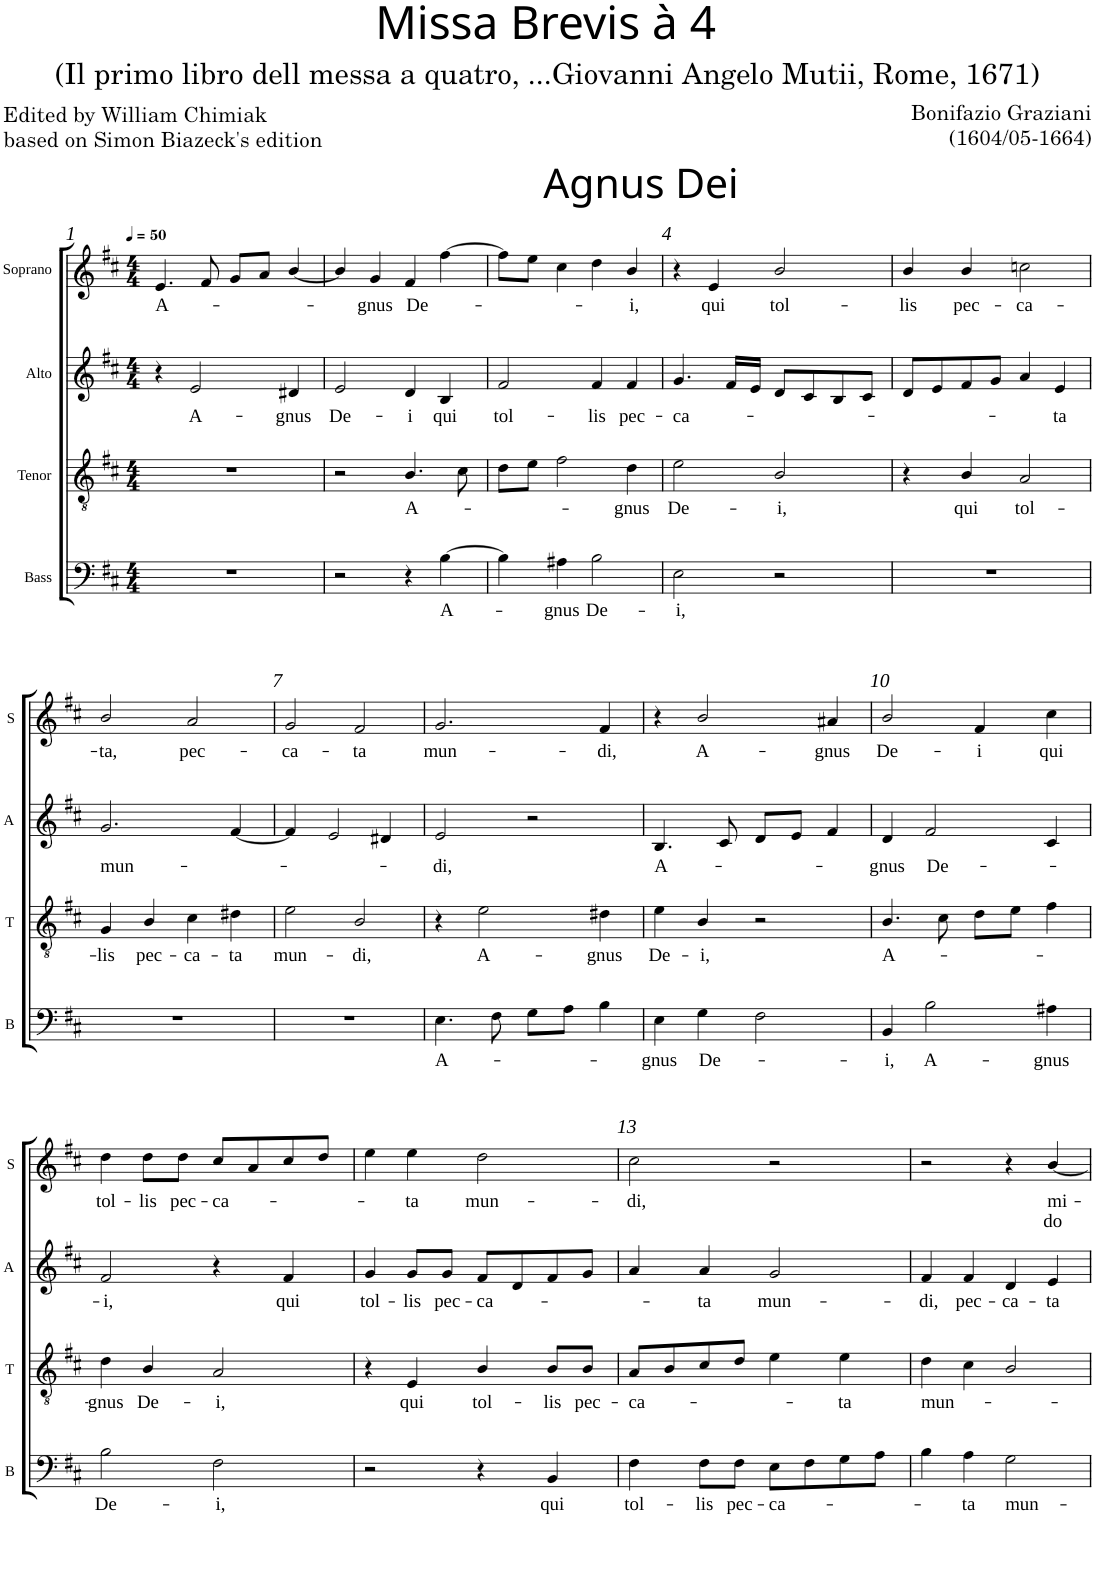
**kern	**text	**kern	**text	**kern	**text	**kern	**text	**text
*part4	*part4	*part3	*part3	*part2	*part2	*part1	*part1	*part1
*staff4	*staff4	*staff3	*staff3	*staff2	*staff2	*staff1	*staff1	*staff1
*I"Bass	*	*I"Tenor	*	*I"Alto	*	*I"Soprano	*	*
*I'B	*	*I'T	*	*I'A	*	*I'S	*	*
*clefF4	*	*clefGv2	*	*clefG2	*	*clefG2	*	*
*k[f#c#]	*	*k[f#c#]	*	*k[f#c#]	*	*k[f#c#]	*	*
*M4/4	*	*M4/4	*	*M4/4	*	*M4/4	*	*
*MM50	*	*MM50	*	*MM50	*	*MM50	*	*
=1	=1	=1	=1	=1	=1	=1	=1	=1
!	!	!	!	!	!	!	!LO:LY:b	!
1r	.	1r	.	4r	.	4.e/	A-	.
!	!	!	!	!	!LO:LY:b	!	!	!
.	.	.	.	2e/	A-	.	.	.
.	.	.	.	.	.	8f#/	.	.
.	.	.	.	.	.	8g/L	.	.
.	.	.	.	.	.	8a/J	.	.
!	!	!	!	!	!LO:LY:b	!	!	!
.	.	.	.	4d#X/	-gnus	[<4b/	.	.
=2	=2	=2	=2	=2	=2	=2	=2	=2
!	!	!	!	!	!LO:LY:b	!	!	!
2r	.	2r	.	2e/	De-	4b/]	.	.
!	!	!	!	!	!	!	!LO:LY:b	!
.	.	.	.	.	.	4g/	-gnus	.
!	!	!	!LO:LY:b	!	!LO:LY:b	!	!LO:LY:b	!
4r	.	4.B/	A-	4d/	-i	4f#/	De-	.
!	!LO:LY:b	!	!	!	!LO:LY:b	!	!	!
[>4B\	A-	.	.	4B/	qui	[>4ff#\	.	.
.	.	8c#\	.	.	.	.	.	.
=3	=3	=3	=3	=3	=3	=3	=3	=3
!	!	!	!	!	!LO:LY:b	!	!	!
4B\]	.	8d\L	.	2f#/	tol-	8ff#\L]	.	.
.	.	8e\J	.	.	.	8ee\J	.	.
!	!	!	!	!	!	!LO:TX:a:t=Agnus Dei	!	!
!	!LO:LY:b	!	!	!	!	!	!	!
4A#X\	-gnus	2f#\	.	.	.	4cc#\	.	.
!	!LO:LY:b	!	!	!	!LO:LY:b	!	!	!
2B\	De-	.	.	4f#/	-lis	4dd\	.	.
!	!	!	!LO:LY:b	!	!LO:LY:b	!	!LO:LY:b	!
.	.	4d\	-gnus	4f#/	pec-	4b/	-i,	.
=4	=4	=4	=4	=4	=4	=4	=4	=4
!	!LO:LY:b	!	!LO:LY:b	!	!LO:LY:b	!	!	!
2E\	-i,	2e\	De-	4.g/	-ca-	4r	.	.
!	!	!	!	!	!	!	!LO:LY:b	!
.	.	.	.	.	.	4e/	qui	.
.	.	.	.	16f#/LL	.	.	.	.
.	.	.	.	16e/JJ	.	.	.	.
!	!	!	!LO:LY:b	!	!	!	!LO:LY:b	!
2r	.	2B/	-i,	8d/L	.	2b/	tol-	.
.	.	.	.	8c#/	.	.	.	.
.	.	.	.	8B/	.	.	.	.
.	.	.	.	8c#/J	.	.	.	.
=5	=5	=5	=5	=5	=5	=5	=5	=5
!	!	!	!	!	!	!	!LO:LY:b	!
1r	.	4r	.	8d/L	.	4b/	-lis	.
.	.	.	.	8e/	.	.	.	.
!	!	!	!LO:LY:b	!	!	!	!LO:LY:b	!
.	.	4B/	qui	8f#/	.	4b/	pec-	.
.	.	.	.	8g/J	.	.	.	.
!	!	!	!LO:LY:b	!	!	!	!LO:LY:b	!
.	.	2A/	tol-	4a/	.	2ccn\	-ca-	.
!	!	!	!	!	!LO:LY:b	!	!	!
.	.	.	.	4e/	-ta	.	.	.
!!LO:LB:g=z
=6	=6	=6	=6	=6	=6	=6	=6	=6
!	!	!	!LO:LY:b	!	!LO:LY:b	!	!LO:LY:b	!
1r	.	4G/	-lis	2.g/	mun-	2b/	-ta,	.
!	!	!	!LO:LY:b	!	!	!	!	!
.	.	4B/	pec-	.	.	.	.	.
!	!	!	!LO:LY:b	!	!	!	!LO:LY:b	!
.	.	4c#\	-ca-	.	.	2a/	pec-	.
!	!	!	!LO:LY:b	!	!	!	!	!
.	.	4d#X\	-ta	[<4f#/	.	.	.	.
=7	=7	=7	=7	=7	=7	=7	=7	=7
!	!	!	!LO:LY:b	!	!	!	!LO:LY:b	!
1r	.	2e\	mun-	4f#/]	.	2g/	-ca-	.
.	.	.	.	2e/	.	.	.	.
!	!	!	!LO:LY:b	!	!	!	!LO:LY:b	!
.	.	2B/	-di,	.	.	2f#/	-ta	.
.	.	.	.	4d#X/	.	.	.	.
=8	=8	=8	=8	=8	=8	=8	=8	=8
!	!LO:LY:b	!	!	!	!LO:LY:b	!	!LO:LY:b	!
4.E\	A-	4r	.	2e/	-di,	2.g/	mun-	.
!	!	!	!LO:LY:b	!	!	!	!	!
.	.	2e\	A-	.	.	.	.	.
8F#\	.	.	.	.	.	.	.	.
8G\L	.	.	.	2r	.	.	.	.
8A\J	.	.	.	.	.	.	.	.
!	!	!	!LO:LY:b	!	!	!	!LO:LY:b	!
4B\	.	4d#X\	-gnus	.	.	4f#/	-di,	.
=9	=9	=9	=9	=9	=9	=9	=9	=9
!	!LO:LY:b	!	!LO:LY:b	!	!LO:LY:b	!	!	!
4E\	-gnus	4e\	De-	4.B/	A-	4r	.	.
!	!LO:LY:b	!	!LO:LY:b	!	!	!	!LO:LY:b	!
4G\	De-	4B/	-i,	.	.	2b/	A-	.
.	.	.	.	8c#/	.	.	.	.
2F#\	.	2r	.	8d/L	.	.	.	.
.	.	.	.	8e/J	.	.	.	.
!	!	!	!	!	!	!	!LO:LY:b	!
.	.	.	.	4f#/	.	4a#X/	-gnus	.
=10	=10	=10	=10	=10	=10	=10	=10	=10
!	!LO:LY:b	!	!LO:LY:b	!	!LO:LY:b	!	!LO:LY:b	!
4BB/	-i,	4.B/	A-	4d/	-gnus	2b/	De-	.
!	!LO:LY:b	!	!	!	!LO:LY:b	!	!	!
2B\	A-	.	.	2f#/	De-	.	.	.
.	.	8c#\	.	.	.	.	.	.
!	!	!	!	!	!	!	!LO:LY:b	!
.	.	8d\L	.	.	.	4f#/	-i	.
.	.	8e\J	.	.	.	.	.	.
!	!LO:LY:b	!	!	!	!	!	!LO:LY:b	!
4A#X\	-gnus	4f#\	.	4c#/	.	4cc#\	qui	.
!!LO:LB:g=z
=11	=11	=11	=11	=11	=11	=11	=11	=11
!	!LO:LY:b	!	!LO:LY:b	!	!LO:LY:b	!	!LO:LY:b	!
2B\	De-	4d\	-gnus	2f#/	-i,	4dd\	tol-	.
!	!	!	!LO:LY:b	!	!	!	!LO:LY:b	!
.	.	4B/	De-	.	.	8dd\L	-lis	.
!	!	!	!	!	!	!	!LO:LY:b	!
.	.	.	.	.	.	8dd\J	pec-	.
!	!LO:LY:b	!	!LO:LY:b	!	!	!	!LO:LY:b	!
2F#\	-i,	2A/	-i,	4r	.	8cc#/L	-ca-	.
.	.	.	.	.	.	8a/	.	.
!	!	!	!	!	!LO:LY:b	!	!	!
.	.	.	.	4f#/	qui	8cc#/	.	.
.	.	.	.	.	.	8dd/J	.	.
=12	=12	=12	=12	=12	=12	=12	=12	=12
!	!	!	!	!	!LO:LY:b	!	!	!
2r	.	4r	.	4g/	tol-	4ee\	.	.
!	!	!	!LO:LY:b	!	!LO:LY:b	!	!LO:LY:b	!
.	.	4E/	qui	8g/L	-lis	4ee\	-ta	.
!	!	!	!	!	!LO:LY:b	!	!	!
.	.	.	.	8g/J	pec-	.	.	.
!	!	!	!LO:LY:b	!	!LO:LY:b	!	!LO:LY:b	!
4r	.	4B/	tol-	8f#/L	-ca-	2dd\	mun-	.
.	.	.	.	8d/	.	.	.	.
!	!LO:LY:b	!	!LO:LY:b	!	!	!	!	!
4BB/	qui	8B/L	-lis	8f#/	.	.	.	.
!	!	!	!LO:LY:b	!	!	!	!	!
.	.	8B/J	pec-	8g/J	.	.	.	.
=13	=13	=13	=13	=13	=13	=13	=13	=13
!	!LO:LY:b	!	!LO:LY:b	!	!	!	!LO:LY:b	!
4F#\	tol-	8A/L	-ca-	4a/	.	2cc#\	-di,	.
.	.	8B/	.	.	.	.	.	.
!	!LO:LY:b	!	!	!	!LO:LY:b	!	!	!
8F#\L	-lis	8c#/	.	4a/	-ta	.	.	.
!	!LO:LY:b	!	!	!	!	!	!	!
8F#\J	pec-	8d/J	.	.	.	.	.	.
!	!LO:LY:b	!	!	!	!LO:LY:b	!	!	!
8E\L	-ca-	4e\	.	2g/	mun-	2r	.	.
8F#\	.	.	.	.	.	.	.	.
!	!	!	!LO:LY:b	!	!	!	!	!
8G\	.	4e\	-ta	.	.	.	.	.
8A\J	.	.	.	.	.	.	.	.
=14	=14	=14	=14	=14	=14	=14	=14	=14
!	!	!	!LO:LY:b	!	!LO:LY:b	!	!	!
4B\	.	4d\	mun-	4f#/	-di,	2r	.	.
!	!LO:LY:b	!	!	!	!LO:LY:b	!	!	!
4A\	-ta	4c#\	.	4f#/	pec-	.	.	.
!	!LO:LY:b	!	!	!	!LO:LY:b	!	!	!
2G\	mun-	2B/	.	4d/	-ca-	4r	.	.
!	!	!	!	!	!LO:LY:b	!	!LO:LY:b	!LO:LY:b
.	.	.	.	4e/	-ta	[<4b/	mi-	do
=	=	=	=	=	=	=	=	=
*-	*-	*-	*-	*-	*-	*-	*-	*-
